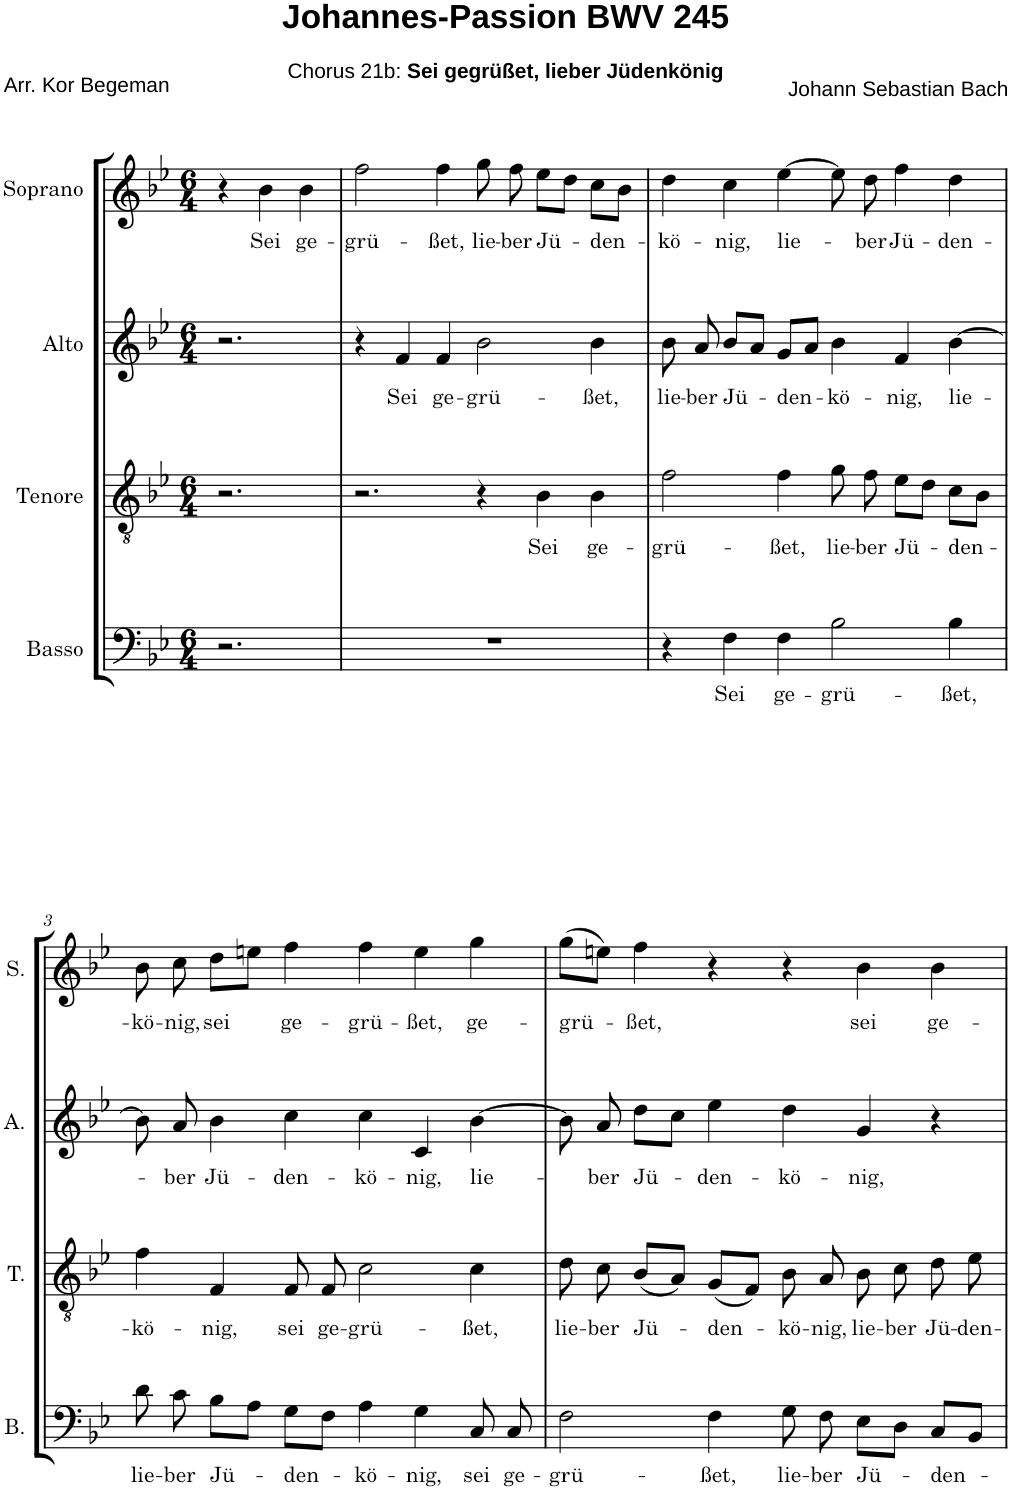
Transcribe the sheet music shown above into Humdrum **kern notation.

**kern	**text	**kern	**text	**kern	**text	**kern	**text
*part4	*part4	*part3	*part3	*part2	*part2	*part1	*part1
*staff4	*staff4	*staff3	*staff3	*staff2	*staff2	*staff1	*staff1
*I"Basso	*	*I"Tenore	*	*I"Alto	*	*I"Soprano	*
*I'B.	*	*I'T.	*	*I'A.	*	*I'S.	*
*clefF4	*	*clefGv2	*	*clefG2	*	*clefG2	*
*k[b-e-]	*	*k[b-e-]	*	*k[b-e-]	*	*k[b-e-]	*
*B-:	*	*B-:	*	*B-:	*	*B-:	*
*M6/4	*	*M6/4	*	*M6/4	*	*M6/4	*
=	=	=	=	=	=	=	=
2.r	.	2.r	.	2.r	.	4r	.
!	!	!	!	!	!	!	!LO:LY:b
.	.	.	.	.	.	4b-\	Sei
!	!	!	!	!	!	!	!LO:LY:b
.	.	.	.	.	.	4b-\	ge-
=1	=1	=1	=1	=1	=1	=1	=1
!	!	!	!	!	!	!	!LO:LY:b
1.r	.	2.r	.	4r	.	2ff\	-grü-
!	!	!	!	!	!LO:LY:b	!	!
.	.	.	.	4f/	Sei	.	.
!	!	!	!	!	!LO:LY:b	!	!LO:LY:b
.	.	.	.	4f/	ge-	4ff\	-ßet,
!	!	!	!	!	!LO:LY:b	!	!LO:LY:b
.	.	4r	.	2b-\	-grü-	8gg\	lie-
!	!	!	!	!	!	!	!LO:LY:b
.	.	.	.	.	.	8ff\	-ber
!	!	!	!LO:LY:b	!	!	!	!LO:LY:b
.	.	4B-\	Sei	.	.	8ee-\L	Jü-
.	.	.	.	.	.	8dd\J	.
!	!	!	!LO:LY:b	!	!LO:LY:b	!	!LO:LY:b
.	.	4B-\	ge-	4b-\	-ßet,	8cc\L	-den-
.	.	.	.	.	.	8b-\J	.
=2	=2	=2	=2	=2	=2	=2	=2
!	!	!	!LO:LY:b	!	!LO:LY:b	!	!LO:LY:b
4r	.	2f\	-grü-	8b-\	lie-	4dd\	-kö-
!	!	!	!	!	!LO:LY:b	!	!
.	.	.	.	8a/	-ber	.	.
!	!LO:LY:b	!	!	!	!LO:LY:b	!	!LO:LY:b
4F\	Sei	.	.	8b-/L	Jü-	4cc\	-nig,
.	.	.	.	8a/J	.	.	.
!	!LO:LY:b	!	!LO:LY:b	!	!LO:LY:b	!	!LO:LY:b
4F\	ge-	4f\	-ßet,	8g/L	-den-	[4ee-\	lie-
.	.	.	.	8a/J	.	.	.
!	!LO:LY:b	!	!LO:LY:b	!	!LO:LY:b	!	!
2B-\	-grü-	8g\	lie-	4b-\	-kö-	8ee-\]	.
!	!	!	!LO:LY:b	!	!	!	!LO:LY:b
.	.	8f\	-ber	.	.	8dd\	-ber
!	!	!	!LO:LY:b	!	!LO:LY:b	!	!LO:LY:b
.	.	8e-\L	Jü-	4f/	-nig,	4ff\	Jü-
.	.	8d\J	.	.	.	.	.
!	!LO:LY:b	!	!LO:LY:b	!	!LO:LY:b	!	!LO:LY:b
4B-\	-ßet,	8c\L	-den-	[4b-\	lie-	4dd\	-den-
.	.	8B-\J	.	.	.	.	.
!!LO:LB:g=z
=3	=3	=3	=3	=3	=3	=3	=3
!	!LO:LY:b	!	!LO:LY:b	!	!	!	!LO:LY:b
8d\	lie-	4f\	-kö-	8b-\]	.	8b-\	-kö-
!	!LO:LY:b	!	!	!	!LO:LY:b	!	!LO:LY:b
8c\	-ber	.	.	8a/	-ber	8cc\	-nig,
!	!LO:LY:b	!	!LO:LY:b	!	!LO:LY:b	!	!LO:LY:b
8B-\L	Jü-	4F/	-nig,	4b-\	Jü-	8dd\L	sei
8A\J	.	.	.	.	.	8een\J	.
!	!LO:LY:b	!	!LO:LY:b	!	!LO:LY:b	!	!LO:LY:b
8G\L	-den-	8F/	sei	4cc\	-den-	4ff\	ge-
!	!	!	!LO:LY:b	!	!	!	!
8F\J	.	8F/	ge-	.	.	.	.
!	!LO:LY:b	!	!LO:LY:b	!	!LO:LY:b	!	!LO:LY:b
4A\	-kö-	2c\	-grü-	4cc\	-kö-	4ff\	-grü-
!	!LO:LY:b	!	!	!	!LO:LY:b	!	!LO:LY:b
4G\	-nig,	.	.	4c/	-nig,	4ee\	-ßet,
!	!LO:LY:b	!	!LO:LY:b	!	!LO:LY:b	!	!LO:LY:b
8C/	sei	4c\	-ßet,	[4b-\	lie-	4gg\	ge-
!	!LO:LY:b	!	!	!	!	!	!
8C/	ge-	.	.	.	.	.	.
=4	=4	=4	=4	=4	=4	=4	=4
!	!LO:LY:b	!	!LO:LY:b	!	!	!	!LO:LY:b
2F\	-grü-	8d\	lie-	8b-\]	.	(>8gg\L	-grü-
!	!	!	!LO:LY:b	!	!LO:LY:b	!	!
.	.	8c\	-ber	8a/	-ber	8een\J)	.
!	!	!	!LO:LY:b	!	!LO:LY:b	!	!LO:LY:b
.	.	(<8B-/L	Jü-	8dd\L	Jü-	4ff\	-ßet,
.	.	8A/J)	.	8cc\J	.	.	.
!	!LO:LY:b	!	!LO:LY:b	!	!LO:LY:b	!	!
4F\	-ßet,	(<8G/L	-den-	4ee-\	-den-	4r	.
.	.	8F/J)	.	.	.	.	.
!	!LO:LY:b	!	!LO:LY:b	!	!LO:LY:b	!	!
8G\	lie-	8B-\	-kö-	4dd\	-kö-	4r	.
!	!LO:LY:b	!	!LO:LY:b	!	!	!	!
8F\	-ber	8A/	-nig,	.	.	.	.
!	!LO:LY:b	!	!LO:LY:b	!	!LO:LY:b	!	!LO:LY:b
8E-\L	Jü-	8B-\	lie-	4g/	-nig,	4b-\	sei
!	!	!	!LO:LY:b	!	!	!	!
8D\J	.	8c\	-ber	.	.	.	.
!	!LO:LY:b	!	!LO:LY:b	!	!	!	!LO:LY:b
8C/L	-den-	8d\	Jü-	4r	.	4b-\	ge-
!	!	!	!LO:LY:b	!	!	!	!
8BB-/J	.	8e-\	-den-	.	.	.	.
=	=	=	=	=	=	=	=
*-	*-	*-	*-	*-	*-	*-	*-
